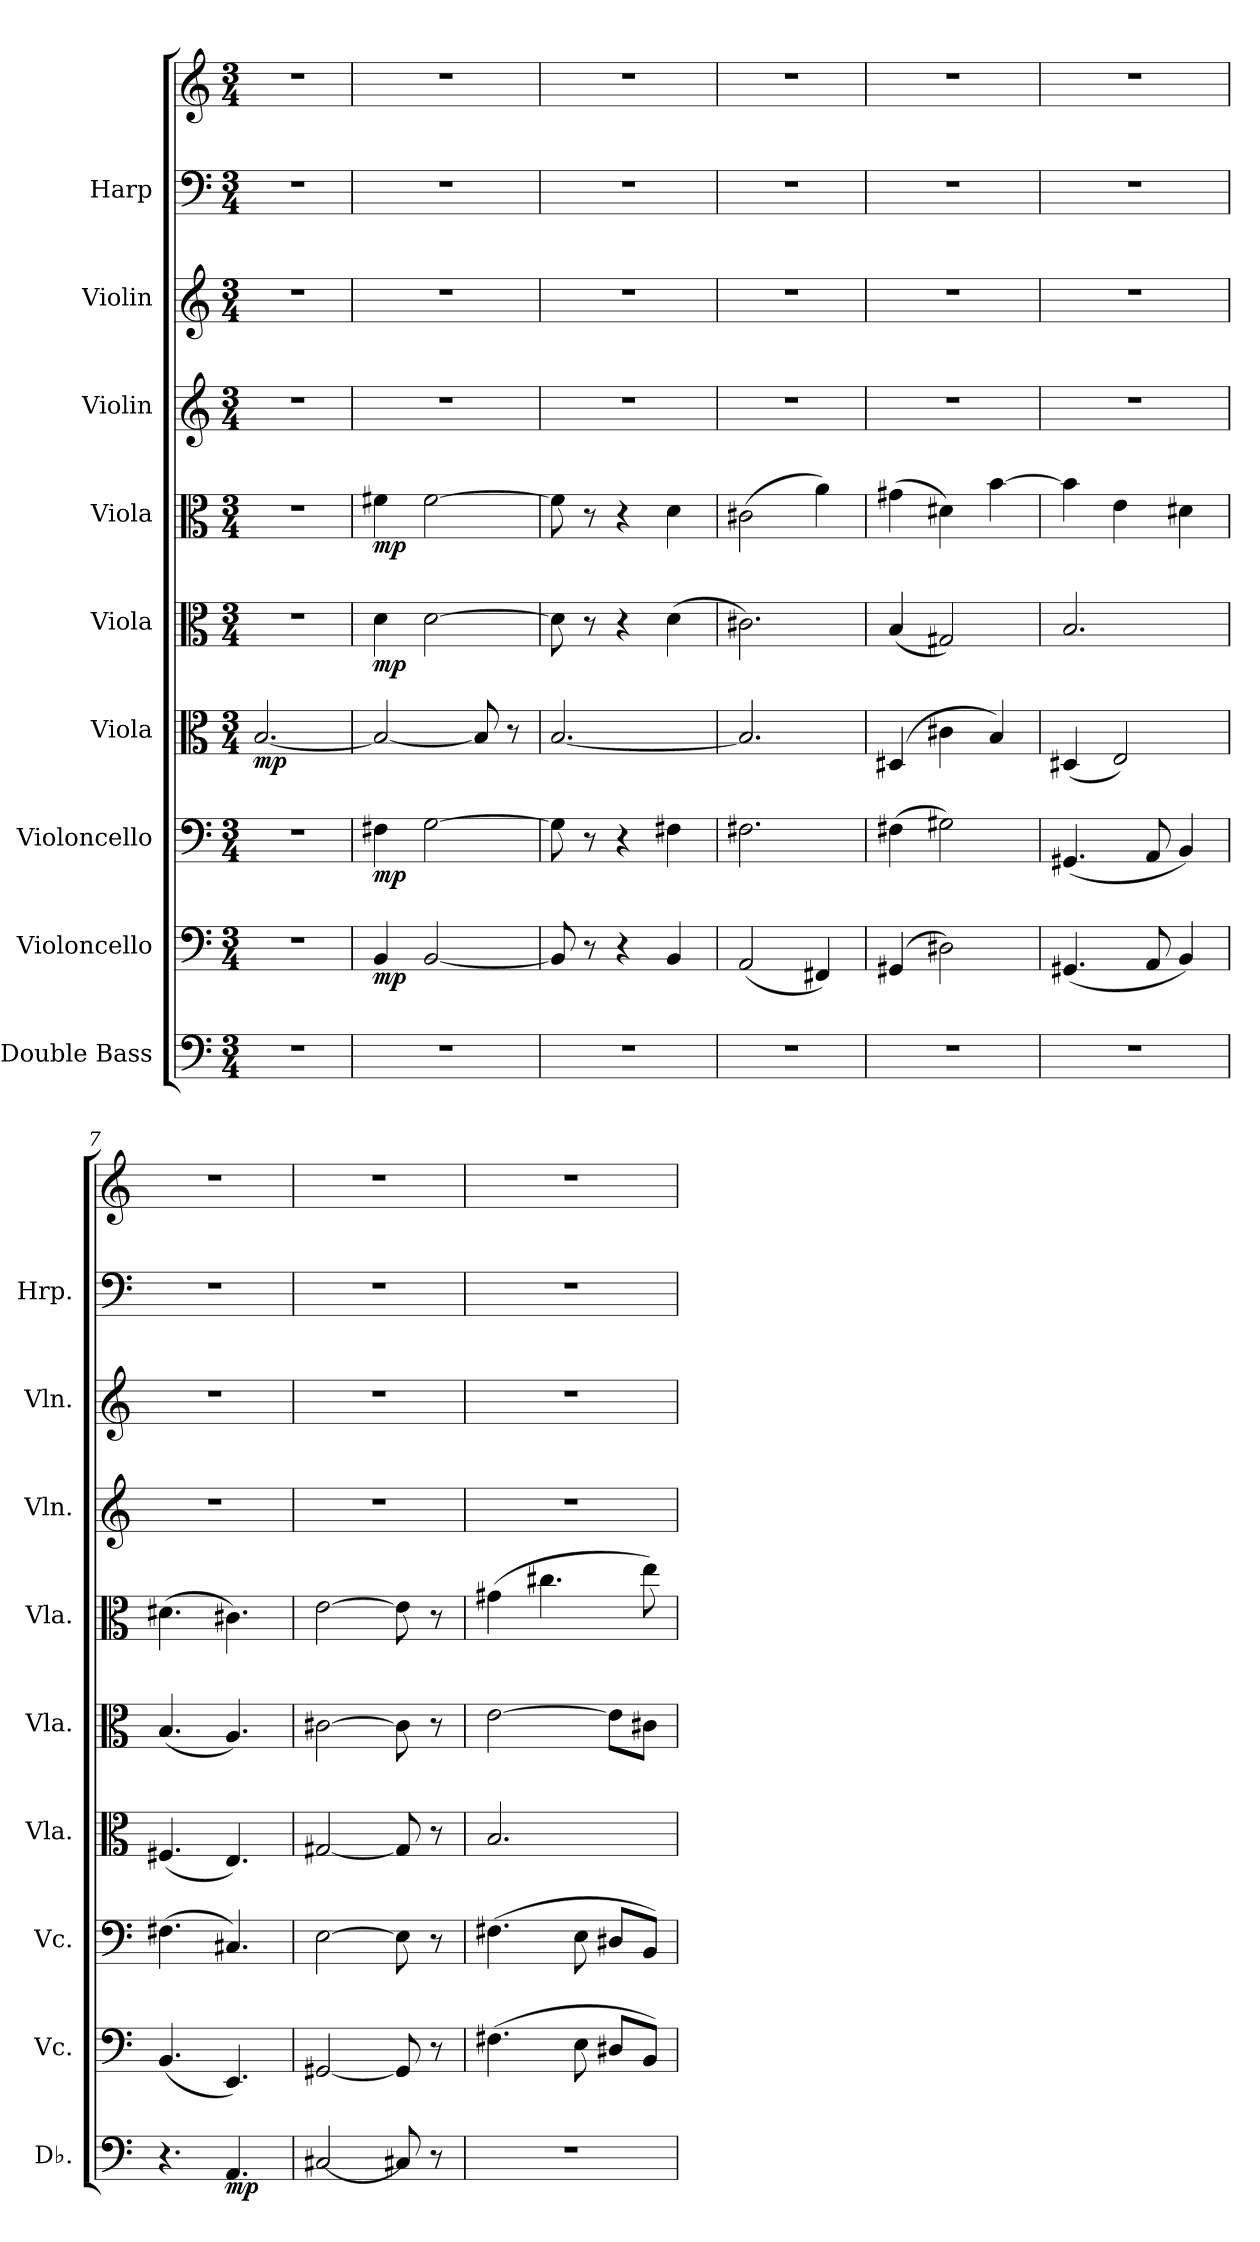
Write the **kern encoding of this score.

**kern	**dynam	**kern	**dynam	**kern	**dynam	**kern	**dynam	**kern	**dynam	**kern	**dynam	**kern	**kern	**kern	**kern
*part9	*part9	*part8	*part8	*part7	*part7	*part6	*part6	*part5	*part5	*part4	*part4	*part3	*part2	*part1	*part1
*staff10	*staff10	*staff9	*staff9	*staff8	*staff8	*staff7	*staff7	*staff6	*staff6	*staff5	*staff5	*staff4	*staff3	*staff2	*staff1
*I"Double Bass	*	*I"Violoncello	*	*I"Violoncello	*	*I"Viola	*	*I"Viola	*	*I"Viola	*	*I"Violin	*I"Violin	*I"Harp	*
*I'Db.	*	*I'Vc.	*	*I'Vc.	*	*I'Vla.	*	*I'Vla.	*	*I'Vla.	*	*I'Vln.	*I'Vln.	*I'Hrp.	*
*clefF4	*	*clefF4	*	*clefF4	*	*clefC3	*	*clefC3	*	*clefC3	*	*clefG2	*clefG2	*clefF4	*clefG2
*ITrd7c12	*	*	*	*	*	*	*	*	*	*	*	*	*	*	*
*k[]	*	*k[]	*	*k[]	*	*k[]	*	*k[]	*	*k[]	*	*k[]	*k[]	*k[]	*k[]
*M3/4	*	*M3/4	*	*M3/4	*	*M3/4	*	*M3/4	*	*M3/4	*	*M3/4	*M3/4	*M3/4	*M3/4
*MM55	*	*MM55	*	*MM55	*	*MM55	*	*MM55	*	*MM55	*	*MM55	*MM55	*MM55	*MM55
=1	=1	=1	=1	=1	=1	=1	=1	=1	=1	=1	=1	=1	=1	=1	=1
!	!	!	!	!	!	!	!LO:DY:b	!	!	!	!	!	!	!	!
2.r	.	2.r	.	2.r	.	[2.B/	mp	2.r	.	2.r	.	2.r	2.r	2.r	2.r
=2	=2	=2	=2	=2	=2	=2	=2	=2	=2	=2	=2	=2	=2	=2	=2
!	!	!	!LO:DY:b	!	!LO:DY:b	!	!	!	!LO:DY:b	!	!LO:DY:b	!	!	!	!
2.r	.	4BB/	mp	4F#X\	mp	2B/_	.	4d\	mp	4f#X\	mp	2.r	2.r	2.r	2.r
.	.	[2BB/	.	[2G\	.	.	.	[2d\	.	[2f#\	.	.	.	.	.
.	.	.	.	.	.	8B/]	.	.	.	.	.	.	.	.	.
.	.	.	.	.	.	8r	.	.	.	.	.	.	.	.	.
=3	=3	=3	=3	=3	=3	=3	=3	=3	=3	=3	=3	=3	=3	=3	=3
2.r	.	8BB/]	.	8G\]	.	[2.B/	.	8d\]	.	8f#\]	.	2.r	2.r	2.r	2.r
.	.	8r	.	8r	.	.	.	8r	.	8r	.	.	.	.	.
.	.	4r	.	4r	.	.	.	4r	.	4r	.	.	.	.	.
.	.	4BB/	.	4F#X\	.	.	.	(4d\	.	4d\	.	.	.	.	.
=4	=4	=4	=4	=4	=4	=4	=4	=4	=4	=4	=4	=4	=4	=4	=4
2.r	.	(2AA/	.	2.F#X\	.	2.B/]	.	2.c#X\)	.	(2c#X\	.	2.r	2.r	2.r	2.r
.	.	4FF#X/)	.	.	.	.	.	.	.	4a\)	.	.	.	.	.
=5	=5	=5	=5	=5	=5	=5	=5	=5	=5	=5	=5	=5	=5	=5	=5
2.r	.	(4GG#X/	.	(4F#X\	.	(4D#X/	.	(4B/	.	(4g#X\	.	2.r	2.r	2.r	2.r
.	.	2D#X\)	.	2G#X\)	.	4c#X\	.	2G#X/)	.	4d#X\)	.	.	.	.	.
.	.	.	.	.	.	4B/)	.	.	.	[4b\	.	.	.	.	.
=6	=6	=6	=6	=6	=6	=6	=6	=6	=6	=6	=6	=6	=6	=6	=6
2.r	.	(4.GG#X/	.	(4.GG#X/	.	(4D#X/	.	2.B/	.	4b\]	.	2.r	2.r	2.r	2.r
.	.	.	.	.	.	2E/)	.	.	.	4e\	.	.	.	.	.
.	.	8AA/	.	8AA/	.	.	.	.	.	.	.	.	.	.	.
.	.	4BB/)	.	4BB/)	.	.	.	.	.	4d#X\	.	.	.	.	.
=7	=7	=7	=7	=7	=7	=7	=7	=7	=7	=7	=7	=7	=7	=7	=7
4.r	.	(4.BB/	.	(4.F#X\	.	(4.F#X/	.	(4.B/	.	(4.d#X\	.	2.r	2.r	2.r	2.r
!	!LO:DY:b	!	!	!	!	!	!	!	!	!	!	!	!	!	!
4.AAA/	mp	4.EE/)	.	4.C#X/)	.	4.E/)	.	4.A/)	.	4.c#X\)	.	.	.	.	.
=8	=8	=8	=8	=8	=8	=8	=8	=8	=8	=8	=8	=8	=8	=8	=8
[2CC#X/	.	[2GG#X/	.	[2E\	.	[2G#X/	.	[2c#X\	.	[2e\	.	2.r	2.r	2.r	2.r
8CC#X/]	.	8GG#/]	.	8E\]	.	8G#/]	.	8c#\]	.	8e\]	.	.	.	.	.
8r	.	8r	.	8r	.	8r	.	8r	.	8r	.	.	.	.	.
!!LO:PB:g=z
=9	=9	=9	=9	=9	=9	=9	=9	=9	=9	=9	=9	=9	=9	=9	=9
2.r	.	(4.F#X\	.	(4.F#X\	.	2.B/	.	[2e\	.	(4g#X\	.	2.r	2.r	2.r	2.r
.	.	.	.	.	.	.	.	.	.	4.cc#X\	.	.	.	.	.
.	.	8E\	.	8E\	.	.	.	.	.	.	.	.	.	.	.
.	.	8D#X/L	.	8D#X/L	.	.	.	8e\L]	.	.	.	.	.	.	.
.	.	8BB/J)	.	8BB/J)	.	.	.	8c#X\J	.	8ee\)	.	.	.	.	.
=	=	=	=	=	=	=	=	=	=	=	=	=	=	=	=
*-	*-	*-	*-	*-	*-	*-	*-	*-	*-	*-	*-	*-	*-	*-	*-
